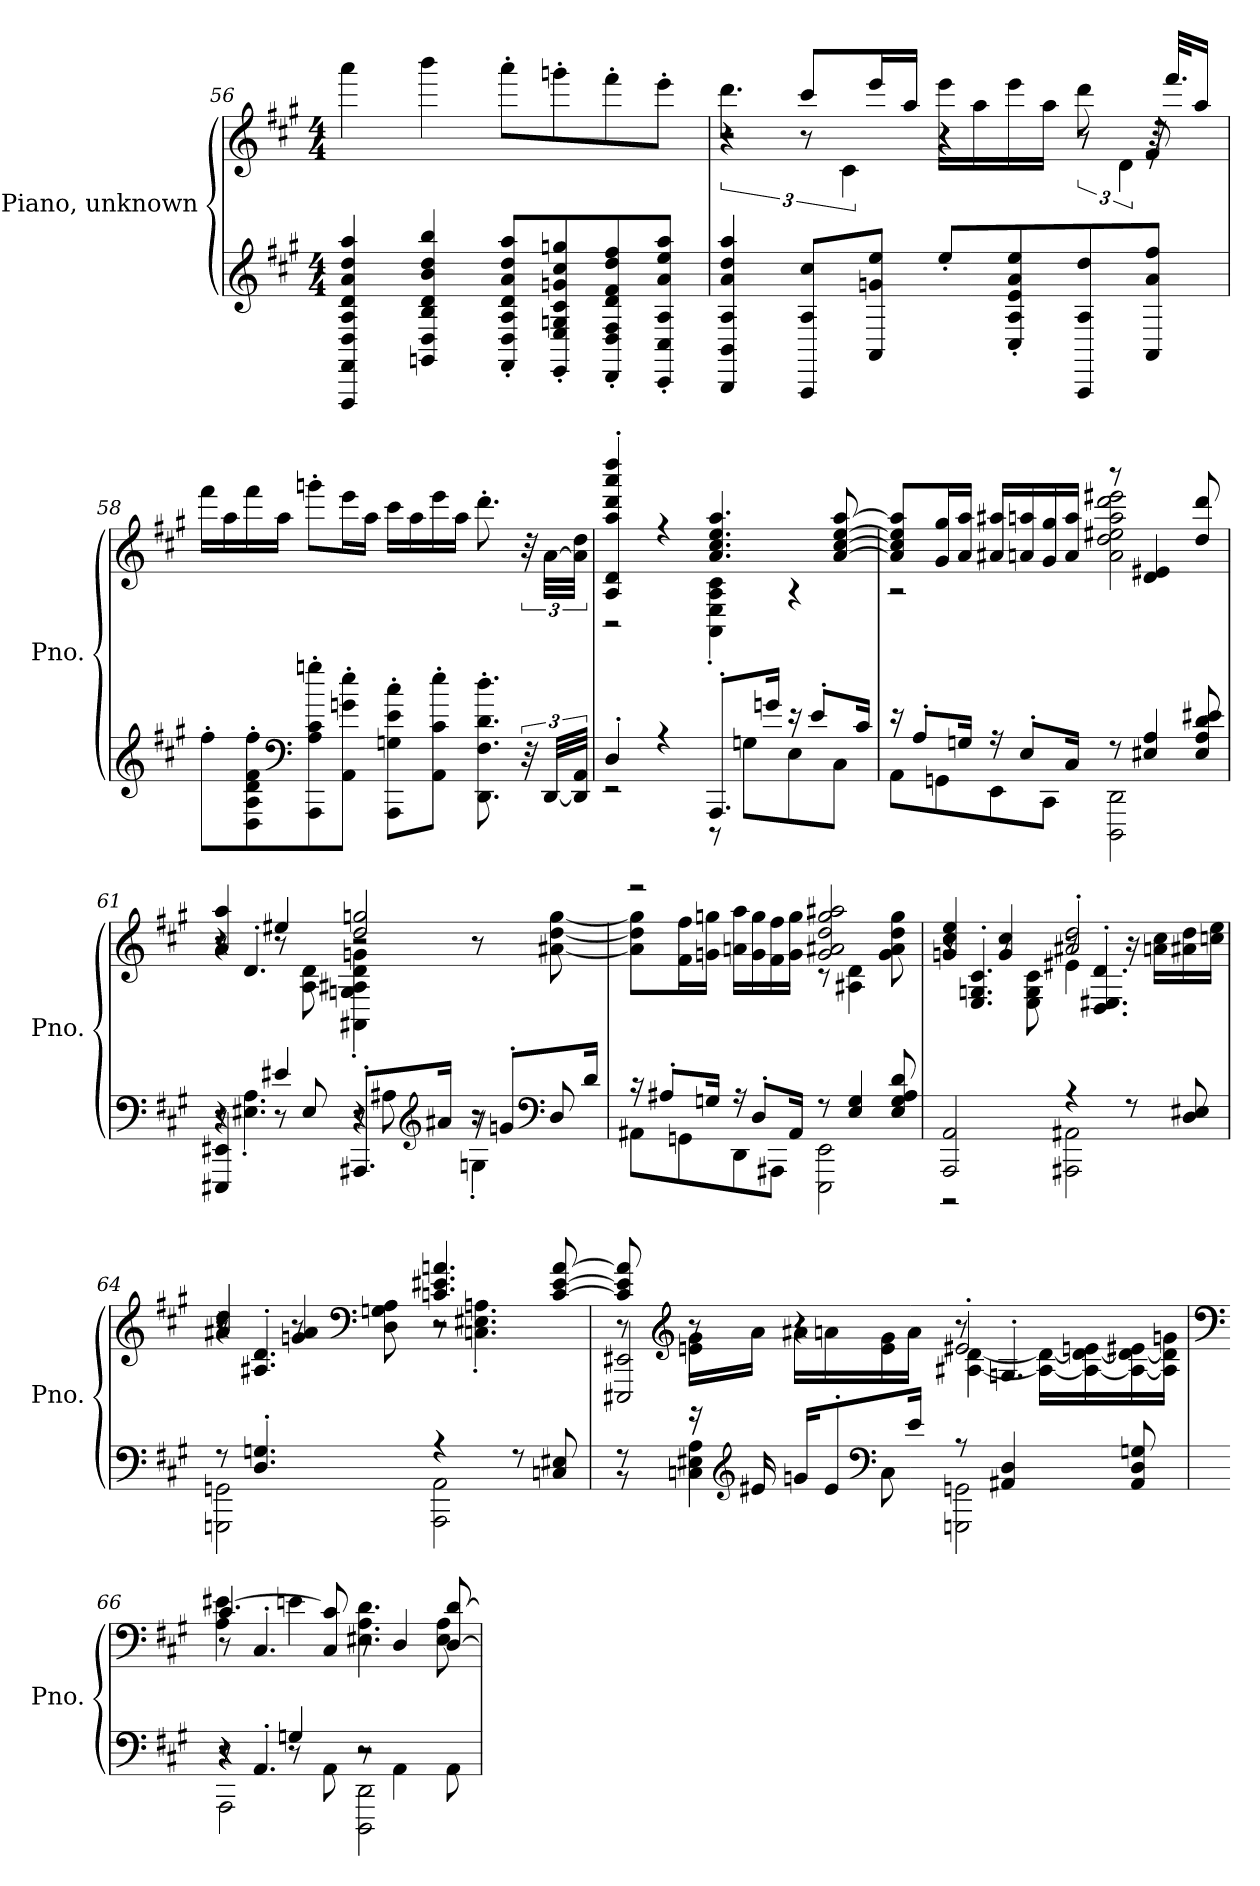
**kern	**kern
*part1	*part1
*staff2	*staff1
*I"Piano, unknown	*
*I'Pno.	*
*clefG2	*clefG2
*k[f#c#g#]	*k[f#c#g#]
*M4/4	*M4/4
=56	=56
4FFF#/ 4FF#/ 4D/ 4A/ 4d/ 4a/ 4dd/ 4aa/	4aaa\
4GGn/ 4D/ 4B/ 4d/ 4b/ 4dd/ 4bb/	4bbb\
8FF#/' 8D/' 8A/' 8d/' 8a/' 8dd/' 8aa/'L	8aaa'\L
8EE/' 8E/' 8Gn/' 8c#/' 8gn/' 8cc#/' 8ggn/'	8gggn'\
8DD/' 8D/' 8F#/' 8d/' 8f#/' 8dd/' 8ff#/'	8fff#'\
8CC#/' 8C#/' 8A/' 8a/' 8ee/' 8aa/'J	8eee'\J
!!LO:LB:g=z
=57	=57
*	*^
*	*	*^
4BBB/ 4BB/ 4A/ 4a/ 4dd/ 4aa/	4r	6.ddd\	2r
8AAA/ 8A/ 8cc#/L	8ccc#/L	12r	.
.	.	6c#\	.
8AA/ 8gn/ 8ee/J	16eee/L	.	.
.	16aa/JJ	.	.
8ee'/L	4r	16eee\LL	4r
.	.	16aa\	.
8C#/' 8A/' 8e/' 8a/' 8ee/'	.	16eee\	.
.	.	16aa\JJ	.
8AAA/ 8A/ 8dd/	8r	12ddd\	8r
.	.	6d\	.
8AA/ 8a/ 8ff#/J	64r	.	8f#/
.	32.fff#/KLL	.	.
.	16aa/JJ	.	.
*	*v	*v	*v
=58	=58
8ff#'\L	16fff#\LL
.	16aa\
8D\' 8A\' 8d\' 8f#\' 8ff#\'	16fff#\
.	16aa\JJ
*clefF4	*
8AAA\' 8A\' 8c#\' 8ggn\'	8gggn'\L
8AA\' 8gn\' 8ee\'J	16eee\L
.	16aa\JJ
8AAA\' 8Gn\' 8e\' 8cc#\'L	16ccc#\LL
.	16aa\
8AA\' 8c#\' 8ee\'J	16eee\
.	16aa\JJ
8.DD\' 8.F#\' 8.d\' 8.dd\'	8.ddd'\
48r	48r
[48DD/LLL	[48a\LLL
48DD/] 48AA/JJJ	48a\] 48dd\JJJ
!!LO:LB:g=z
=59	=59
*^	*^
4D'/	2r	4A/' 4d/' 4aa/' 4ddd/' 4aaa/' 4dddd/'	2r
4r	.	4r	.
8.AAA'/L	8r	4.a/ 4.cc#/ 4.ee/ 4.aa/	4AA\' 4E\' 4A\' 4c#\'
.	8Gn\L	.	.
16gn/Jk	.	.	.
16r	8E\	.	4r
8e'/L	.	.	.
.	8C#\J	[8a/ [8cc#/ [8ee/ [8aa/	.
16c#/Jk	.	.	.
=60	=60	=60	=60
16r	8AA\L	8a/] 8cc#/] 8ee/] 8aa/]L	2r
8A'/L	.	.	.
.	8GGn\	16g#/ 16gg#/L	.
16Gn/Jk	.	16a/ 16aa/JJ	.
16r	8EE\	16a#X/ 16aa#X/LL	.
8E'/L	.	16an/ 16aan/	.
.	8CC#\J	16g#/ 16gg#/	.
16C#/Jk	.	16a/ 16aa/JJ	.
8r	2DDD\ 2DD\	8r	2a\ 2dd\ 2ee#X\ 2aa\ 2ddd\ 2eee#X\
4E#X/ 4A/	.	4d/ 4e#X/	.
8E#/ 8A/ 8d/ 8e#X/	.	8dd/ 8ddd/	.
!!LO:PB:g=z
=61	=61	=61	=61
*	*^	*	*^
4r	8r	4EEE#X/ 4EE#X/	4a/ 4aa/	4r	8r
.	4.E#X\' 4.A\'	.	.	.	4.d'/
8r	.	4e#X/	4ee#X/	8r	.
8E#/	.	.	.	8A\ 8d\	.
8.AAA#X'/L	8r	4r	2dd/ 2ggn/	4AA#X\' 4Gn\' 4A#X\' 4d\' 4gn\'	2r
.	8A#X\	.	.	.	.
*clefG2	*	*	*	*	*
16a#X/Jk	.	.	.	.	.
16r	4Gn'\	8r	.	8r	.
8gn'/L	.	.	.	.	.
*clefF4	*	*	*	*	*
.	.	8D/	.	[8a#X\ [8dd\ [8gg\	.
16d/Jk	.	.	.	.	.
*	*v	*v	*	*	*
*	*	*	*v	*v
=62	=62	=62	=62
16r	8AA#X\L	2r	8a#\] 8dd\] 8gg\]L
8A#X'/L	.	.	.
.	8GGn\	.	16f#\ 16ff#\L
16Gn/Jk	.	.	16gn\ 16ggn\JJ
16r	8DD\	.	16an\ 16aa\LL
8D'/L	.	.	16g\ 16gg\
.	8AAA#X\J	.	16f#\ 16ff#\
16AA#/Jk	.	.	16g\ 16gg\JJ
8r	2EEE\ 2EE\	2g/ 2a#X/ 2dd/ 2gg/ 2aa#X/	8r
4E/ 4G/	.	.	4A#X\ 4d\
8E/ 8G/ 8A#/ 8d/	.	.	8g\ 8a#\ 8dd\ 8gg\
!!LO:LB:g=z
=63	=63	=63	=63
*	*	*	*^
2AAA/ 2AA/	2r	4gn/ 4cc#/ 4ee/	4r	8r
.	.	.	.	4.E/' 4.Gn/' 4.c#/'
.	.	4g/ 4cc#/	8r	.
.	.	.	8E\ 8G\ 8c#\	.
4r	2AAA#X\ 2AA#X\	2a#X/' 2dd/'	4e#X\	8r
.	.	.	.	4.D/' 4.E#X/' 4.d/'
8r	.	.	16r	.
.	.	.	16an\ 16cc#\LL	.
8D/ 8E#X/	.	.	16a#X\ 16dd\	.
.	.	.	16ccn\ 16ee\JJ	.
=64	=64	=64	=64	=64
8r	2GGGn\ 2GGn\	4a#X/ 4dd/	4r	8r
4.D/' 4.Gn/'	.	.	.	4.A#X/' 4.d/'
.	.	4gn/ 4a#/	8r	.
*	*	*clefF4	*	*
.	.	.	8D\ 8Gn\ 8A#\	.
4r	2AAA\ 2AA\	4.cn/ 4.e#X/ 4.an/	8r	2r
.	.	.	4.Cn\' 4.E#X\' 4.An\'	.
8r	.	.	.	.
8Cn/ 8E#X/	.	[8c/ [8e#/ [8a/	.	.
!!LO:LB:g=z	!!	!!
=65	=65	=65	=65	=65
8r	8r	8c/] 8e#/] 8a/]	8r	2EEE#X/ 2EE#X/
*	*	*clefG2	*	*
16r	4Cn\ 4E#X\ 4A\	8r	16en\ 16g#\LL	.
*clefG2	*	*	*	*
16e#X/	.	.	16a\JJ	.
16gn/KL	.	4r	16a#X\LL	.
8e#'/	.	.	16an\	.
*clefF4	*	*	*	*
.	8C\	.	16e\ 16g#\	.
16e#/Jk	.	.	16a\JJ	.
8r	2GGGn\ 2GGn\	2e#X'/	[4A#X\ [4d\	8r
4AA#X/ 4D/	.	.	.	4.Gn'/
.	.	.	16A#\_ 16d\_LL	.
.	.	.	16A#\_ 16d\_ 16en\	.
8AA#/ 8D/ 8Gn/	.	.	16A#\_ 16d\_ 16e#X\	.
.	.	.	16A#\] 16d\] 16gn\JJ	.
*v	*v	*	*	*
!!LO:LB:g=z	!!	!!
=66	=66	=66	=66
*	*clefF4	*	*
*^	*	*	*
*	*^	*	*	*
*	*	*^	*	*	*
4r	4r	8r	2AAA\	[4.c#/	4A\ 4e#X\	8r
.	.	4.AA'/	.	.	.	4.C#'/
4Gn/	8r	.	.	.	4en\	.
.	8AA\	.	.	8C#/ 8c#/]	.	.
2r	8r	2r	2DDD\ 2DD\	8r	4.E#X\ 4.A\ 4.d\	2r
.	4AA\	.	.	4D/	.	.
.	8AA\	.	.	[8D/ [8d/	8E#\ 8A\	.
*v	*v	*v	*v	*	*	*
*	*v	*v	*v
=	=
*-	*-
